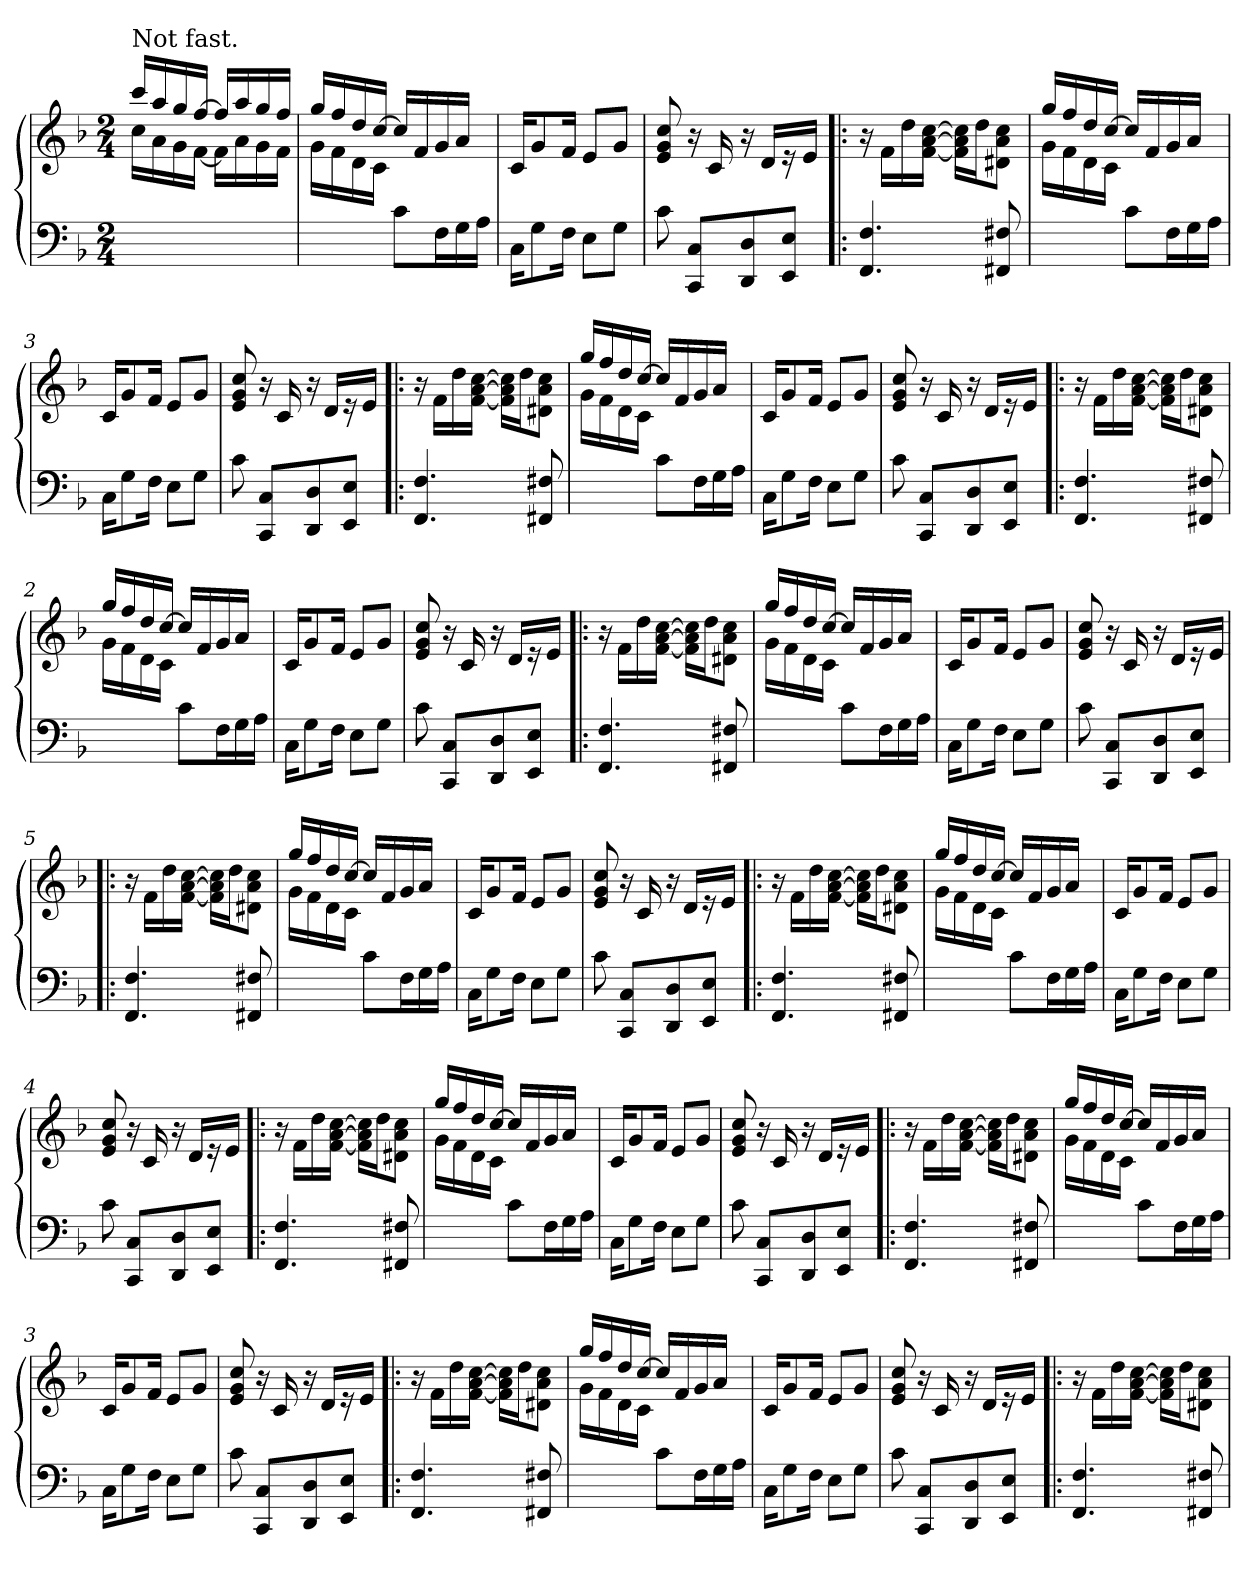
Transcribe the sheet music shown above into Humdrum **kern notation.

**kern	**kern
*part1	*part1
*staff2	*staff1
*clefF4	*clefG2
*k[b-]	*k[b-]
*F:	*F:
*M2/4	*M2/4
=1	=1
*	*^
!	!LO:TX:a:t=Not fast.	!
2ryy	16ccc/LL	16cc\LL
.	16aa/	16a\
.	16gg/	16g\
.	[16ff/JJ	[16f\JJ
.	16ff/LL]	16f\LL]
.	16aa/	16a\
.	16gg/	16g\
.	16ff/JJ	16f\JJ
=2	=2	=2
4ryy	16gg/LL	16g\LL
.	16ff/	16f\
.	16dd/	16d\
.	[16cc/JJ	16c\JJ
8c/L	16cc/LL]	4ryy
.	16f/	.
16F\L	16g/	.
16G\	16a/JJ	.
16A\JJ	16ryy	16ryy
*	*v	*v
=3	=3
16C\KL	16c/KL
8G\	8g/
16F\Jk	16f/Jk
8E\L	8e/L
8G\J	8g/J
=4	=4
8c\	8e/ 8g/ 8cc/
8CC/ 8C/L	16r
.	16c/
8DD/ 8D/	16r
.	16d/LL
8EE/ 8E/J	16r
.	16e/JJ
=5!|:	=5!|:
4.FF/ 4.F/	16r
.	16f\LL
.	16dd\
.	[16f\ [16a\ [16cc\JJ
.	16f]\ 16a]\ 16cc]\LL
.	16dd\J
8FF#X/ 8F#X/	8d#X\ 8a\ 8cc\J
=2	=2
*	*^
4ryy	16gg/LL	16g\LL
.	16ff/	16f\
.	16dd/	16d\
.	[16cc/JJ	16c\JJ
8c/L	16cc/LL]	4ryy
.	16f/	.
16F\L	16g/	.
16G\	16a/JJ	.
16A\JJ	16ryy	16ryy
*	*v	*v
=3	=3
16C\KL	16c/KL
8G\	8g/
16F\Jk	16f/Jk
8E\L	8e/L
8G\J	8g/J
=4	=4
8c\	8e/ 8g/ 8cc/
8CC/ 8C/L	16r
.	16c/
8DD/ 8D/	16r
.	16d/LL
8EE/ 8E/J	16r
.	16e/JJ
=5!|:	=5!|:
4.FF/ 4.F/	16r
.	16f\LL
.	16dd\
.	[16f\ [16a\ [16cc\JJ
.	16f]\ 16a]\ 16cc]\LL
.	16dd\J
8FF#X/ 8F#X/	8d#X\ 8a\ 8cc\J
=2	=2
*	*^
4ryy	16gg/LL	16g\LL
.	16ff/	16f\
.	16dd/	16d\
.	[16cc/JJ	16c\JJ
8c/L	16cc/LL]	4ryy
.	16f/	.
16F\L	16g/	.
16G\	16a/JJ	.
16A\JJ	16ryy	16ryy
*	*v	*v
=3	=3
16C\KL	16c/KL
8G\	8g/
16F\Jk	16f/Jk
8E\L	8e/L
8G\J	8g/J
=4	=4
8c\	8e/ 8g/ 8cc/
8CC/ 8C/L	16r
.	16c/
8DD/ 8D/	16r
.	16d/LL
8EE/ 8E/J	16r
.	16e/JJ
=5!|:	=5!|:
4.FF/ 4.F/	16r
.	16f\LL
.	16dd\
.	[16f\ [16a\ [16cc\JJ
.	16f]\ 16a]\ 16cc]\LL
.	16dd\J
8FF#X/ 8F#X/	8d#X\ 8a\ 8cc\J
=2	=2
*	*^
4ryy	16gg/LL	16g\LL
.	16ff/	16f\
.	16dd/	16d\
.	[16cc/JJ	16c\JJ
8c/L	16cc/LL]	4ryy
.	16f/	.
16F\L	16g/	.
16G\	16a/JJ	.
16A\JJ	16ryy	16ryy
*	*v	*v
=3	=3
16C\KL	16c/KL
8G\	8g/
16F\Jk	16f/Jk
8E\L	8e/L
8G\J	8g/J
=4	=4
8c\	8e/ 8g/ 8cc/
8CC/ 8C/L	16r
.	16c/
8DD/ 8D/	16r
.	16d/LL
8EE/ 8E/J	16r
.	16e/JJ
=5!|:	=5!|:
4.FF/ 4.F/	16r
.	16f\LL
.	16dd\
.	[16f\ [16a\ [16cc\JJ
.	16f]\ 16a]\ 16cc]\LL
.	16dd\J
8FF#X/ 8F#X/	8d#X\ 8a\ 8cc\J
=2	=2
*	*^
4ryy	16gg/LL	16g\LL
.	16ff/	16f\
.	16dd/	16d\
.	[16cc/JJ	16c\JJ
8c/L	16cc/LL]	4ryy
.	16f/	.
16F\L	16g/	.
16G\	16a/JJ	.
16A\JJ	16ryy	16ryy
*	*v	*v
=3	=3
16C\KL	16c/KL
8G\	8g/
16F\Jk	16f/Jk
8E\L	8e/L
8G\J	8g/J
=4	=4
8c\	8e/ 8g/ 8cc/
8CC/ 8C/L	16r
.	16c/
8DD/ 8D/	16r
.	16d/LL
8EE/ 8E/J	16r
.	16e/JJ
=5!|:	=5!|:
4.FF/ 4.F/	16r
.	16f\LL
.	16dd\
.	[16f\ [16a\ [16cc\JJ
.	16f]\ 16a]\ 16cc]\LL
.	16dd\J
8FF#X/ 8F#X/	8d#X\ 8a\ 8cc\J
=2	=2
*	*^
4ryy	16gg/LL	16g\LL
.	16ff/	16f\
.	16dd/	16d\
.	[16cc/JJ	16c\JJ
8c/L	16cc/LL]	4ryy
.	16f/	.
16F\L	16g/	.
16G\	16a/JJ	.
16A\JJ	16ryy	16ryy
*	*v	*v
=3	=3
16C\KL	16c/KL
8G\	8g/
16F\Jk	16f/Jk
8E\L	8e/L
8G\J	8g/J
=4	=4
8c\	8e/ 8g/ 8cc/
8CC/ 8C/L	16r
.	16c/
8DD/ 8D/	16r
.	16d/LL
8EE/ 8E/J	16r
.	16e/JJ
=5!|:	=5!|:
4.FF/ 4.F/	16r
.	16f\LL
.	16dd\
.	[16f\ [16a\ [16cc\JJ
.	16f]\ 16a]\ 16cc]\LL
.	16dd\J
8FF#X/ 8F#X/	8d#X\ 8a\ 8cc\J
=2	=2
*	*^
4ryy	16gg/LL	16g\LL
.	16ff/	16f\
.	16dd/	16d\
.	[16cc/JJ	16c\JJ
8c/L	16cc/LL]	4ryy
.	16f/	.
16F\L	16g/	.
16G\	16a/JJ	.
16A\JJ	16ryy	16ryy
*	*v	*v
=3	=3
16C\KL	16c/KL
8G\	8g/
16F\Jk	16f/Jk
8E\L	8e/L
8G\J	8g/J
=4	=4
8c\	8e/ 8g/ 8cc/
8CC/ 8C/L	16r
.	16c/
8DD/ 8D/	16r
.	16d/LL
8EE/ 8E/J	16r
.	16e/JJ
=5!|:	=5!|:
4.FF/ 4.F/	16r
.	16f\LL
.	16dd\
.	[16f\ [16a\ [16cc\JJ
.	16f]\ 16a]\ 16cc]\LL
.	16dd\J
8FF#X/ 8F#X/	8d#X\ 8a\ 8cc\J
=2	=2
*	*^
4ryy	16gg/LL	16g\LL
.	16ff/	16f\
.	16dd/	16d\
.	[16cc/JJ	16c\JJ
8c/L	16cc/LL]	4ryy
.	16f/	.
16F\L	16g/	.
16G\	16a/JJ	.
16A\JJ	16ryy	16ryy
*	*v	*v
=3	=3
16C\KL	16c/KL
8G\	8g/
16F\Jk	16f/Jk
8E\L	8e/L
8G\J	8g/J
=4	=4
8c\	8e/ 8g/ 8cc/
8CC/ 8C/L	16r
.	16c/
8DD/ 8D/	16r
.	16d/LL
8EE/ 8E/J	16r
.	16e/JJ
=5!|:	=5!|:
4.FF/ 4.F/	16r
.	16f\LL
.	16dd\
.	[16f\ [16a\ [16cc\JJ
.	16f]\ 16a]\ 16cc]\LL
.	16dd\J
8FF#X/ 8F#X/	8d#X\ 8a\ 8cc\J
=2	=2
*	*^
4ryy	16gg/LL	16g\LL
.	16ff/	16f\
.	16dd/	16d\
.	[16cc/JJ	16c\JJ
8c/L	16cc/LL]	4ryy
.	16f/	.
16F\L	16g/	.
16G\	16a/JJ	.
16A\JJ	16ryy	16ryy
*	*v	*v
=3	=3
16C\KL	16c/KL
8G\	8g/
16F\Jk	16f/Jk
8E\L	8e/L
8G\J	8g/J
=4	=4
8c\	8e/ 8g/ 8cc/
8CC/ 8C/L	16r
.	16c/
8DD/ 8D/	16r
.	16d/LL
8EE/ 8E/J	16r
.	16e/JJ
=5!|:	=5!|:
4.FF/ 4.F/	16r
.	16f\LL
.	16dd\
.	[16f\ [16a\ [16cc\JJ
.	16f]\ 16a]\ 16cc]\LL
.	16dd\J
8FF#X/ 8F#X/	8d#X\ 8a\ 8cc\J
=2	=2
*	*^
4ryy	16gg/LL	16g\LL
.	16ff/	16f\
.	16dd/	16d\
.	[16cc/JJ	16c\JJ
8c/L	16cc/LL]	4ryy
.	16f/	.
16F\L	16g/	.
16G\	16a/JJ	.
16A\JJ	16ryy	16ryy
*	*v	*v
=3	=3
16C\KL	16c/KL
8G\	8g/
16F\Jk	16f/Jk
8E\L	8e/L
8G\J	8g/J
=4	=4
8c\	8e/ 8g/ 8cc/
8CC/ 8C/L	16r
.	16c/
8DD/ 8D/	16r
.	16d/LL
8EE/ 8E/J	16r
.	16e/JJ
=5!|:	=5!|:
4.FF/ 4.F/	16r
.	16f\LL
.	16dd\
.	[16f\ [16a\ [16cc\JJ
.	16f]\ 16a]\ 16cc]\LL
.	16dd\J
8FF#X/ 8F#X/	8d#X\ 8a\ 8cc\J
=	=
*-	*-
